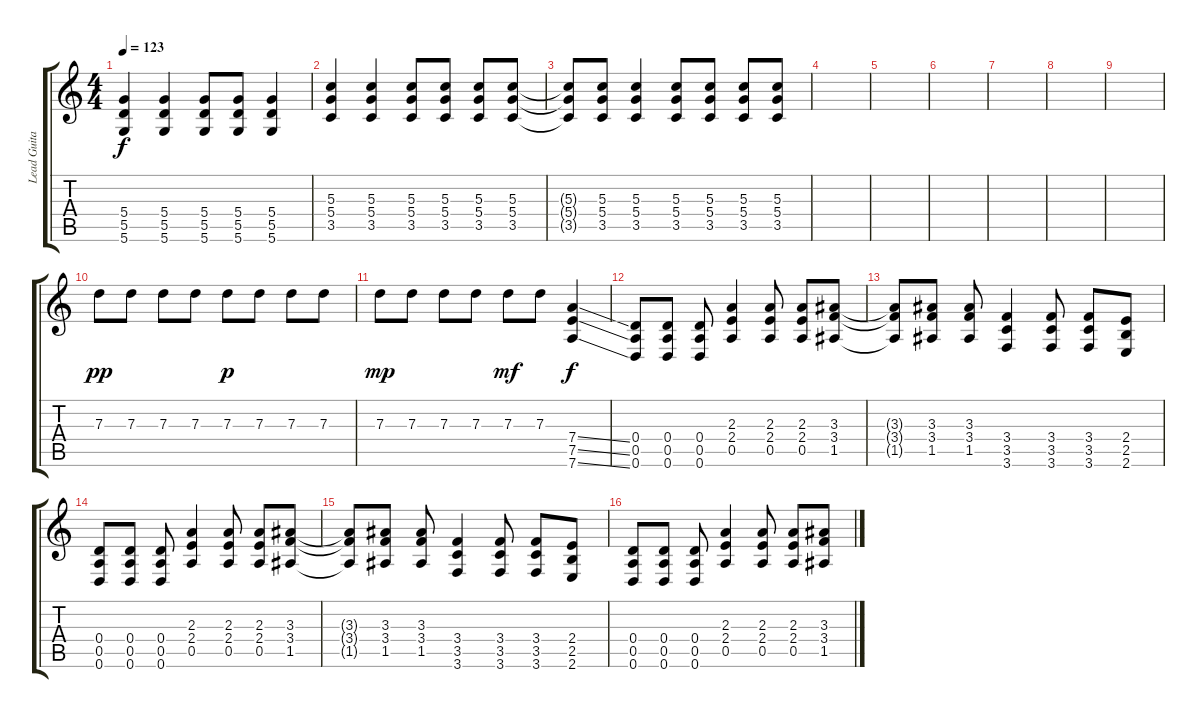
\track ("Lead Guitar" "Lead Guita") {instrument distortionguitar}
\staff {score tabs}
\tuning (E4 B3 G3 D3 A2 D2) {hide}
\ts (4 4)
\tempo 123
\clef g2
\ks c
(5.4{t} 5.5{t} 5.6{t}).4{dy f} (5.4 5.5 5.6).4 (5.4 5.5 5.6).8 (5.4 5.5 5.6).8 (5.4 5.5 5.6).4 |
(5.3 5.4 3.5).4 (5.3 5.4 3.5).4 (5.3 5.4 3.5).8 (5.3 5.4 3.5).8 (5.3 5.4 3.5).8 (5.3 5.4 3.5).8 |
(5.3{t} 5.4{t} 3.5{t}).8 (5.3 5.4 3.5).8 (5.3 5.4 3.5).4 (5.3 5.4 3.5).8 (5.3 5.4 3.5).8 (5.3 5.4 3.5).8 (5.3 5.4 3.5).8 |
|
|
|
|
|
|
7.3.8{dy pp} 7.3.8 7.3.8 7.3.8 7.3.8{dy p} 7.3.8 7.3.8 7.3.8 |
7.3.8{dy mp} 7.3.8 7.3.8 7.3.8 7.3.8{dy mf} 7.3.8 (7.4{ss} 7.5{ss} 7.6{ss}).4{dy f} |
(0.4 0.5 0.6).8{instrument distortionguitar} (0.4 0.5 0.6).8 (0.4 0.5 0.6).8 (2.3 2.4 0.5).4 (2.3 2.4 0.5).8 (2.3 2.4 0.5).8 (3.3 3.4 1.5).8 |
(3.3{t} 3.4{t} 1.5{t}).8 (3.3 3.4 1.5).8 (3.3 3.4 1.5).8 (3.4 3.5 3.6).4 (3.4 3.5 3.6).8 (3.4 3.5 3.6).8 (2.4 2.5 2.6).8 |
(0.4 0.5 0.6).8{instrument distortionguitar} (0.4 0.5 0.6).8 (0.4 0.5 0.6).8 (2.3 2.4 0.5).4 (2.3 2.4 0.5).8 (2.3 2.4 0.5).8 (3.3 3.4 1.5).8 |
(3.3{t} 3.4{t} 1.5{t}).8 (3.3 3.4 1.5).8 (3.3 3.4 1.5).8 (3.4 3.5 3.6).4 (3.4 3.5 3.6).8 (3.4 3.5 3.6).8 (2.4 2.5 2.6).8 |
(0.4 0.5 0.6).8{instrument distortionguitar} (0.4 0.5 0.6).8 (0.4 0.5 0.6).8 (2.3 2.4 0.5).4 (2.3 2.4 0.5).8 (2.3 2.4 0.5).8 (3.3 3.4 1.5).8
